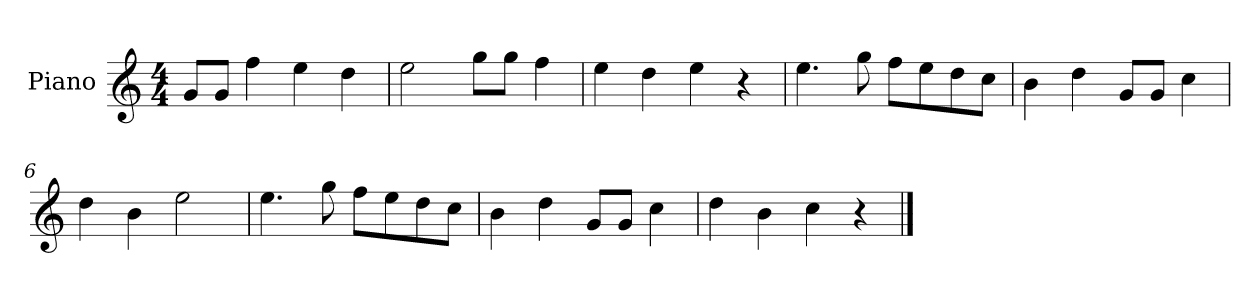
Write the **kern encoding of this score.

**kern
*part1
*staff1
*I"Piano
*I'P-no
*clefG2
*k[]
*M4/4
*MM90
=1
8g/L
8g/J
4ff\
4ee\
4dd\
=2
2ee\
8gg\L
8gg\J
4ff\
=3
4ee\
4dd\
4ee\
4r
=4
4.ee\
8gg\
8ff\L
8ee\
8dd\
8cc\J
=5
4b\
4dd\
8g/L
8g/J
4cc\
=6
4dd\
4b\
2ee\
=7
4.ee\
8gg\
8ff\L
8ee\
8dd\
8cc\J
!!LO:LB:g=z
=8
4b\
4dd\
8g/L
8g/J
4cc\
=9
4dd\
4b\
4cc\
4r
==
*-
